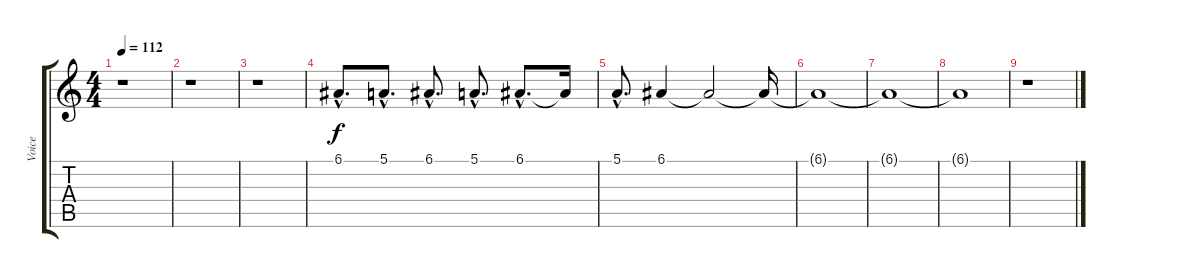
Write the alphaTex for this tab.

\track ("Voice" "Voice") {instrument harpsichord}
\staff {score tabs}
\tuning (E4 B3 G3 D3 A2 E2) {hide}
\ts (4 4)
\tempo 112
\clef g2
\ks c
r.1{dy f} |
r.1 |
r.1 |
6.1{hac}.8{d} 5.1{hac}.8{d} 6.1{hac}.8{d} 5.1{hac}.8{d} 6.1{hac}.8{d} 6.1{t}.16 |
5.1{hac}.8{d} 6.1.4 6.1{t}.2 6.1{t}.16 |
6.1{t}.1 |
6.1{t}.1 |
6.1{t}.1 |
r.1
